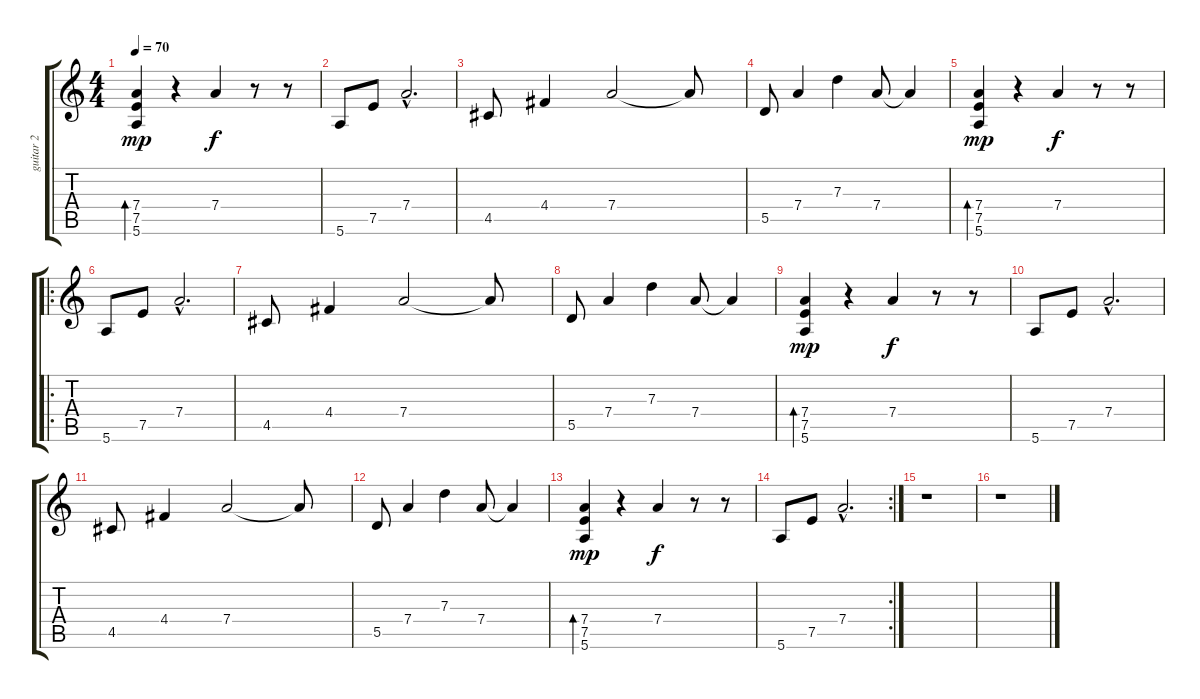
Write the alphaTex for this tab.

\track ("guitar 2" "guitar 2") {instrument electricguitarclean}
\staff {score tabs}
\tuning (E4 B3 G3 D3 A2 E2) {hide}
\ts (4 4)
\tempo 70
\clef g2
\ks c
(7.4 7.5 5.6).4{bd 120 dy mp} r.4 7.4.4{dy f} r.8 r.8 |
5.6.8 7.5.8 7.4{hac}.2{d} |
4.5.8 4.4.4 7.4.2 7.4{t}.8 |
5.5.8 7.4.4 7.3.4 7.4.8 7.4{t}.4 |
(7.4 7.5 5.6).4{bd 120 dy mp} r.4 7.4.4{dy f} r.8 r.8 |
\ro
5.6.8 7.5.8 7.4{hac}.2{d} |
4.5.8 4.4.4 7.4.2 7.4{t}.8 |
5.5.8 7.4.4 7.3.4 7.4.8 7.4{t}.4 |
(7.4 7.5 5.6).4{bd 120 dy mp} r.4 7.4.4{dy f} r.8 r.8 |
5.6.8 7.5.8 7.4{hac}.2{d} |
4.5.8 4.4.4 7.4.2 7.4{t}.8 |
5.5.8 7.4.4 7.3.4 7.4.8 7.4{t}.4 |
(7.4 7.5 5.6).4{bd 120 dy mp} r.4 7.4.4{dy f} r.8 r.8 |
\rc 2
5.6.8 7.5.8 7.4{hac}.2{d} |
r.1 |
r.1
